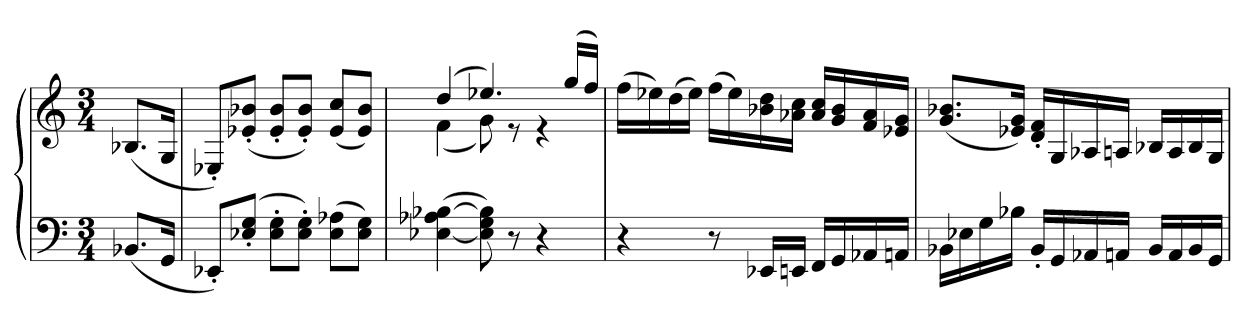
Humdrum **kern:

**kern	**kern
*part1	*part1
*staff2	*staff1
*clefF4	*clefG2
*M3/4	*M3/4
=	=
(8.BB-XL	(8.B-XL
16GGJk	16GJk
=	=
8EE-X'L)	8E-X'L)
(8E-X' 8G'J	(8e-X' 8b-X'J
8E-' 8G'L	8e-' 8b-'L
8E-' 8G'J)	8e-' 8b-'J)
(8E- 8A-XL	(8e- 8ccL
8E- 8GJ)	8e- 8b-J)
=	=
*	*^
([4E-X 4A-X [4B-X	(4dd	(4f
8E-] 8G 8B-])	4.ee-X)	8g)
8r	.	8r
4r	.	4r
.	(16ggLL	.
.	16ffJJ)	.
*	*v	*v
=	=
4r	(16ffLL
.	16ee-X)
.	(16dd
.	16ee-JJ)
8r	(16ffLL
.	16ee-)
16EE-XLL	16b-X 16dd
16EEnJJ	16a-X 16ccJJ
16FFLL	16a- 16ccLL
16GG	16g 16b-
16AA-X	16f 16a-
16AAnJJ	16e-X 16gJJ
=	=
16BB-XLL	(8.g 8.b-XL
16E-X	.
16G	.
16B-XJJ	16e-X 16gJk)
16BB-'LL	16d' 16f'LL
16GG	16G
16AA-X	16A-X
16AAnJJ	16AnJJ
16BB-LL	16B-XLL
16AA	16A
16BB-	16B-
16GGJJ	16GJJ
=	=
*-	*-
